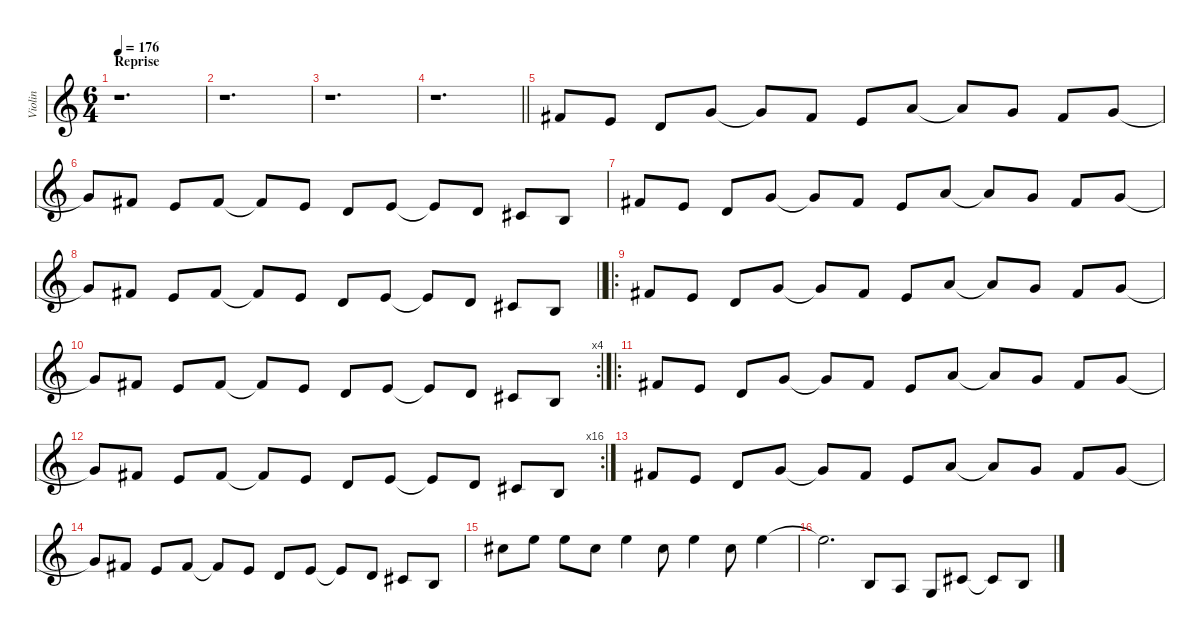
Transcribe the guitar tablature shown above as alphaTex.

\hideDynamics
\bracketExtendMode groupsimilarinstruments
\otherSystemsTrackNameOrientation horizontal
\track ("Violin" "Violin") {instrument violin}
\staff {score}
\tuning (E4 B3 G3 D3 A2 E2)
\ts (6 4)
\section ("" "Reprise")
\tempo 176
\clef g2
\ks c
r.1{d dy f beam Down} |
r.1{d beam Down} |
r.1{d beam Down} |
\barLineRight lightlight
r.1{d beam Down} |
2.1{acc #}.8{beam Up} 5.2.8{beam Up} 3.2.8{beam Up} 3.1.8{beam Up} 3.1{t}.8{beam Up} 2.1{acc #}.8{beam Up} 5.2.8{beam Up} 5.1.8{beam Up} 5.1{t}.8{beam Up} 3.1.8{beam Up} 2.1{acc #}.8{beam Up} 3.1.8{beam Up} |
3.1{t}.8{beam Up} 2.1{acc #}.8{beam Up} 5.2.8{beam Up} 2.1{acc #}.8{beam Up} 2.1{t acc #}.8{beam Up} 5.2.8{beam Up} 3.2.8{beam Up} 5.2.8{beam Up} 5.2{t}.8{beam Up} 3.2.8{beam Up} 2.2{acc #}.8{beam Up} 4.3.8{beam Up} |
2.1{acc #}.8{beam Up} 5.2.8{beam Up} 3.2.8{beam Up} 3.1.8{beam Up} 3.1{t}.8{beam Up} 2.1{acc #}.8{beam Up} 5.2.8{beam Up} 5.1.8{beam Up} 5.1{t}.8{beam Up} 3.1.8{beam Up} 2.1{acc #}.8{beam Up} 3.1.8{beam Up} |
\barLineRight lightlight
3.1{t}.8{beam Up} 2.1{acc #}.8{beam Up} 5.2.8{beam Up} 2.1{acc #}.8{beam Up} 2.1{t acc #}.8{beam Up} 5.2.8{beam Up} 3.2.8{beam Up} 5.2.8{beam Up} 5.2{t}.8{beam Up} 3.2.8{beam Up} 2.2{acc #}.8{beam Up} 4.3.8{beam Up} |
\ro
2.1{acc #}.8{beam Up} 5.2.8{beam Up} 3.2.8{beam Up} 3.1.8{beam Up} 3.1{t}.8{beam Up} 2.1{acc #}.8{beam Up} 5.2.8{beam Up} 5.1.8{beam Up} 5.1{t}.8{beam Up} 3.1.8{beam Up} 2.1{acc #}.8{beam Up} 3.1.8{beam Up} |
\rc 4
3.1{t}.8{beam Up} 2.1{acc #}.8{beam Up} 5.2.8{beam Up} 2.1{acc #}.8{beam Up} 2.1{t acc #}.8{beam Up} 5.2.8{beam Up} 3.2.8{beam Up} 5.2.8{beam Up} 5.2{t}.8{beam Up} 3.2.8{beam Up} 2.2{acc #}.8{beam Up} 4.3.8{beam Up} |
\ro
2.1{acc #}.8{beam Up} 5.2.8{beam Up} 3.2.8{beam Up} 3.1.8{beam Up} 3.1{t}.8{beam Up} 2.1{acc #}.8{beam Up} 5.2.8{beam Up} 5.1.8{beam Up} 5.1{t}.8{beam Up} 3.1.8{beam Up} 2.1{acc #}.8{beam Up} 3.1.8{beam Up} |
\rc 16
3.1{t}.8{beam Up} 2.1{acc #}.8{beam Up} 5.2.8{beam Up} 2.1{acc #}.8{beam Up} 2.1{t acc #}.8{beam Up} 5.2.8{beam Up} 3.2.8{beam Up} 5.2.8{beam Up} 5.2{t}.8{beam Up} 3.2.8{beam Up} 2.2{acc #}.8{beam Up} 4.3.8{beam Up} |
2.1{acc #}.8{beam Up} 5.2.8{beam Up} 3.2.8{beam Up} 3.1.8{beam Up} 3.1{t}.8{beam Up} 2.1{acc #}.8{beam Up} 5.2.8{beam Up} 5.1.8{beam Up} 5.1{t}.8{beam Up} 3.1.8{beam Up} 2.1{acc #}.8{beam Up} 3.1.8{beam Up} |
3.1{t}.8{beam Up} 2.1{acc #}.8{beam Up} 5.2.8{beam Up} 2.1{acc #}.8{beam Up} 2.1{t acc #}.8{beam Up} 5.2.8{beam Up} 3.2.8{beam Up} 5.2.8{beam Up} 5.2{t}.8{beam Up} 3.2.8{beam Up} 2.2{acc #}.8{beam Up} 4.3.8{beam Up} |
9.1{acc #}.8{beam Down} 12.1.8{beam Down} 12.1.8{beam Down} 9.1{acc #}.8{beam Down} 12.1.4{beam Down} 9.1{acc #}.8{beam Down} 12.1.4{beam Down} 9.1{acc #}.8{beam Down} 12.1.4{beam Down} |
12.1{t}.2{d beam Down} 4.3.8{beam Up} 2.3.8{beam Up} 5.4.8{beam Up} 6.3{acc #}.8{beam Up} 6.3{t acc #}.8{beam Up} 4.3.8{beam Up}
